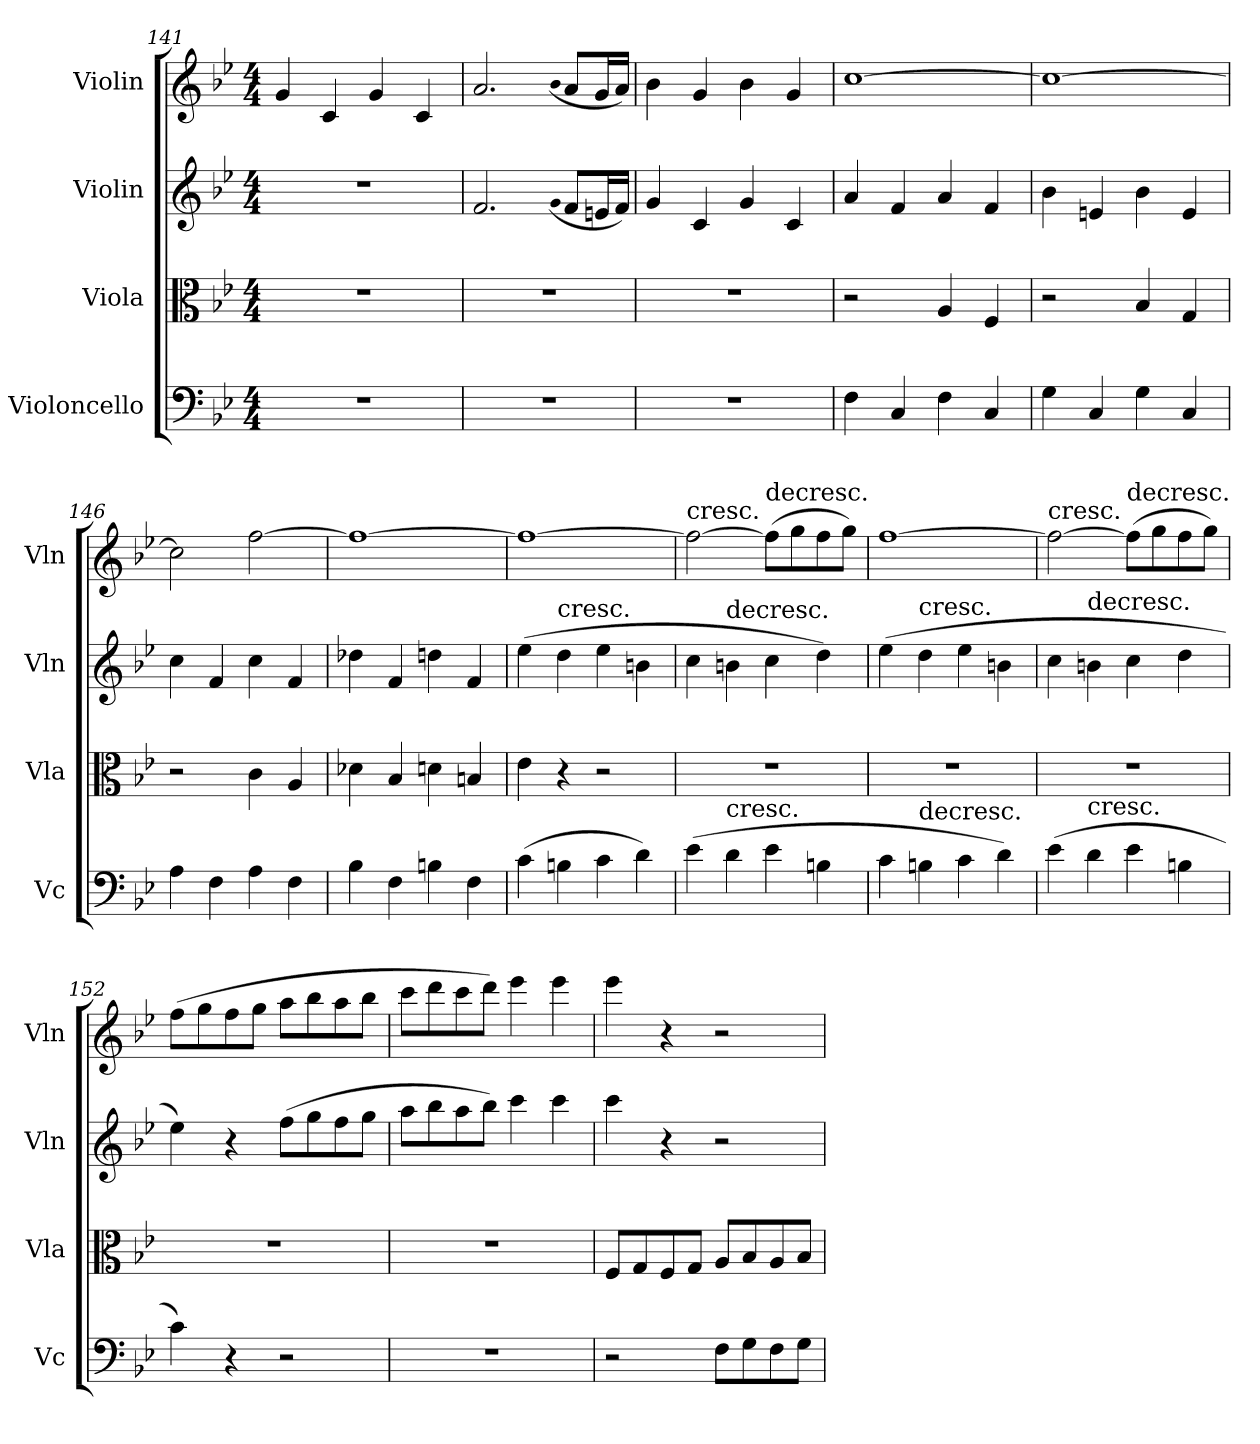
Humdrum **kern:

**kern	**kern	**kern	**kern
*part4	*part3	*part2	*part1
*staff4	*staff3	*staff2	*staff1
*I"Violoncello	*I"Viola	*I"Violin	*I"Violin
*I'Vc	*I'Vla	*I'Vln	*I'Vln
*clefF4	*clefC3	*clefG2	*clefG2
*k[b-e-]	*k[b-e-]	*k[b-e-]	*k[b-e-]
*M4/4	*M4/4	*M4/4	*M4/4
=141	=141	=141	=141
1r	1r	1r	4g/
.	.	.	4c/
.	.	.	4g/
.	.	.	4c/
=142	=142	=142	=142
1r	1r	2.f/	2.a/
.	.	(qg	(qb-
.	.	8f/L	8a/L
.	.	16en/L	16g/L
.	.	16f/JJ)	16a/JJ)
=143	=143	=143	=143
1r	1r	4g/	4b-\
.	.	4c/	4g/
.	.	4g/	4b-\
.	.	4c/	4g/
=144	=144	=144	=144
4F\	2r	4a/	[1cc
4C/	.	4f/	.
4F\	4A/	4a/	.
4C/	4F/	4f/	.
=145	=145	=145	=145
4G\	2r	4b-\	1cc_
4C/	.	4en/	.
4G\	4B-/	4b-\	.
4C/	4G/	4e/	.
=146	=146	=146	=146
4A\	2r	4cc\	2cc\]
4F\	.	4f/	.
4A\	4c\	4cc\	[2ff\
4F\	4A/	4f/	.
=147	=147	=147	=147
4B-\	4d-X\	4dd-X\	1ff_
4F\	4B-/	4f/	.
4Bn\	4dn\	4ddn\	.
4F\	4Bn/	4f/	.
=148	=148	=148	=148
(4c\	4e-\	(4ee-\	1ff_
!	!	!LO:TX:t=cresc.	!
4Bn\	4r	4dd\	.
4c\	2r	4ee-\	.
4d\)	.	4bn\	.
=149	=149	=149	=149
!	!	!	!LO:TX:t=cresc.
(4e-\	1r	4cc\	2ff\_
!	!	!LO:TX:t=decresc.	!
!LO:TX:t=cresc.	!	!	!
4d\	.	4bn\	.
!	!	!	!LO:TX:t=decresc.
4e-\	.	4cc\	(8ff\L]
.	.	.	8gg\
4Bn\	.	4dd\)	8ff\
.	.	.	8gg\J)
=150	=150	=150	=150
4c\	1r	(4ee-\	[1ff
!	!	!LO:TX:t=cresc.	!
!LO:TX:t=decresc.	!	!	!
4Bn\	.	4dd\	.
4c\	.	4ee-\	.
4d\)	.	4bn\	.
=151	=151	=151	=151
!	!	!	!LO:TX:t=cresc.
(4e-\	1r	4cc\	2ff\_
!	!	!LO:TX:t=decresc.	!
!LO:TX:t=cresc.	!	!	!
4d\	.	4bn\	.
!	!	!	!LO:TX:t=decresc.
4e-\	.	4cc\	(8ff\L]
.	.	.	8gg\
4Bn\	.	4dd\	8ff\
.	.	.	8gg\J)
=152	=152	=152	=152
4c\)	1r	4ee-\)	(8ff\L
.	.	.	8gg\
4r	.	4r	8ff\
.	.	.	8gg\J
2r	.	(8ff\L	8aa\L
.	.	8gg\	8bb-\
.	.	8ff\	8aa\
.	.	8gg\J	8bb-\J
=153	=153	=153	=153
1r	1r	8aa\L	8ccc\L
.	.	8bb-\	8ddd\
.	.	8aa\	8ccc\
.	.	8bb-\J)	8ddd\J)
.	.	4ccc\	4eee-\
.	.	4ccc\	4eee-\
=154	=154	=154	=154
2r	8F/L	4ccc\	4eee-\
.	8G/	.	.
.	8F/	4r	4r
.	8G/J	.	.
8F\L	8A/L	2r	2r
8G\	8B-/	.	.
8F\	8A/	.	.
8G\J	8B-/J	.	.
=	=	=	=
*-	*-	*-	*-
